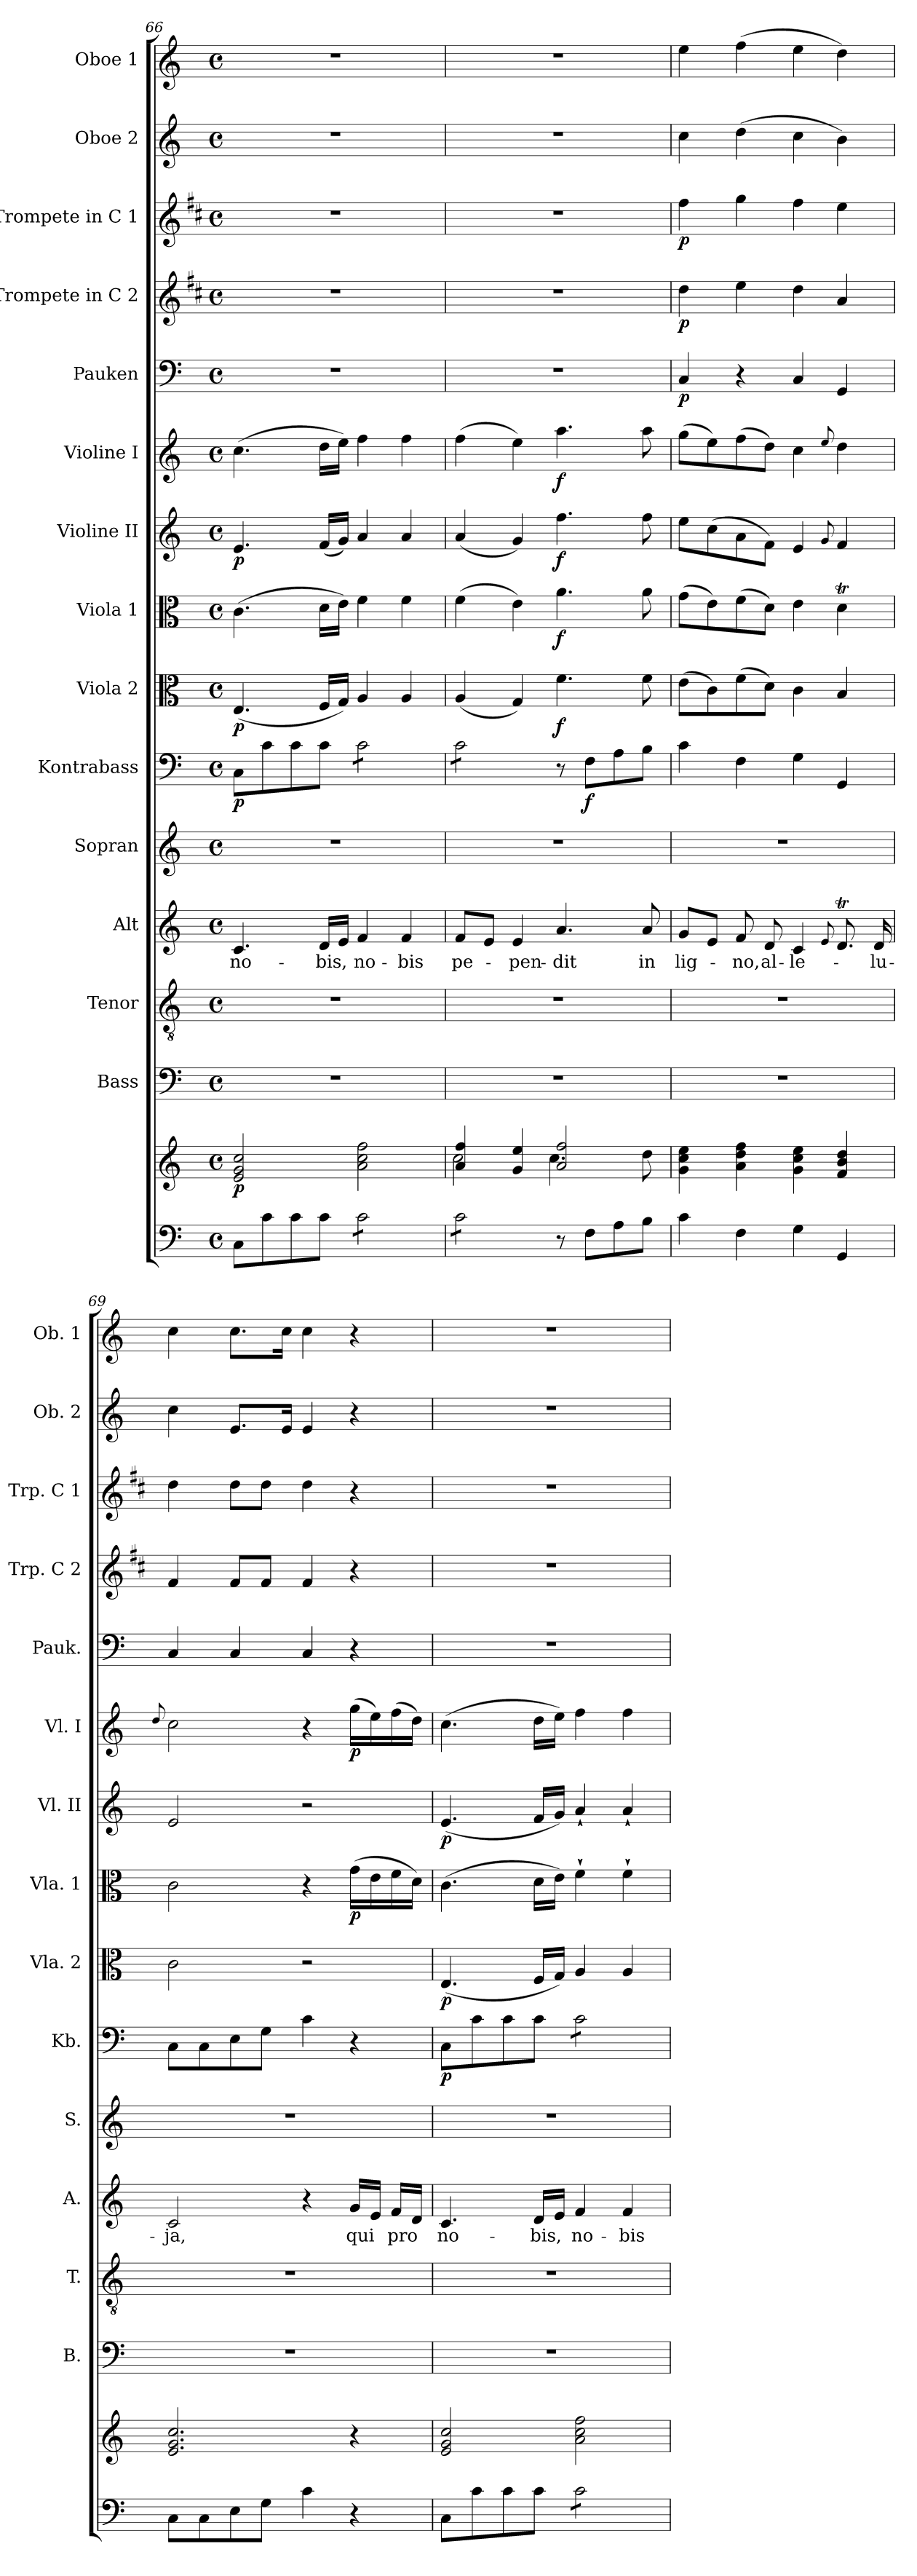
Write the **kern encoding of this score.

**kern	**kern	**dynam	**kern	**kern	**kern	**text	**kern	**kern	**dynam	**kern	**dynam	**kern	**dynam	**kern	**dynam	**kern	**dynam	**kern	**dynam	**kern	**dynam	**kern	**dynam	**kern	**kern
*part15	*part15	*part15	*part14	*part13	*part12	*part12	*part11	*part10	*part10	*part9	*part9	*part8	*part8	*part7	*part7	*part6	*part6	*part5	*part5	*part4	*part4	*part3	*part3	*part2	*part1
*staff16	*staff15	*staff15/16	*staff14	*staff13	*staff12	*staff12	*staff11	*staff10	*staff10	*staff9	*staff9	*staff8	*staff8	*staff7	*staff7	*staff6	*staff6	*staff5	*staff5	*staff4	*staff4	*staff3	*staff3	*staff2	*staff1
*	*	*	*I"Bass	*I"Tenor	*I"Alt	*	*I"Sopran	*I"Kontrabass	*	*I"Viola 2	*	*I"Viola 1	*	*I"Violine II	*	*I"Violine I	*	*I"Pauken	*	*I"Trompete in C 2	*	*I"Trompete in C 1	*	*I"Oboe 2	*I"Oboe 1
*	*	*	*I'B.	*I'T.	*I'A.	*	*I'S.	*I'Kb.	*	*I'Vla. 2	*	*I'Vla. 1	*	*I'Vl. II	*	*I'Vl. I	*	*I'Pauk.	*	*I'Trp. C 2	*	*I'Trp. C 1	*	*I'Ob. 2	*I'Ob. 1
*clefF4	*clefG2	*	*clefF4	*clefGv2	*clefG2	*	*clefG2	*clefF4	*	*clefC3	*	*clefC3	*	*clefG2	*	*clefG2	*	*clefF4	*	*clefG2	*	*clefG2	*	*clefG2	*clefG2
*	*	*	*	*	*	*	*	*ITrd7c12	*	*	*	*	*	*	*	*	*	*	*	*ITrd1c2	*	*ITrd1c2	*	*	*
*k[]	*k[]	*	*k[]	*k[]	*k[]	*	*k[]	*k[]	*	*k[]	*	*k[]	*	*k[]	*	*k[]	*	*k[]	*	*k[]	*	*k[]	*	*k[]	*k[]
*C:	*C:	*	*C:	*C:	*C:	*	*C:	*C:	*	*C:	*	*C:	*	*C:	*	*C:	*	*C:	*	*C:	*	*C:	*	*C:	*C:
*M4/4	*M4/4	*	*M4/4	*M4/4	*M4/4	*	*M4/4	*M4/4	*	*M4/4	*	*M4/4	*	*M4/4	*	*M4/4	*	*M4/4	*	*M4/4	*	*M4/4	*	*M4/4	*M4/4
*met(c)	*met(c)	*	*met(c)	*met(c)	*met(c)	*	*met(c)	*met(c)	*	*met(c)	*	*met(c)	*	*met(c)	*	*met(c)	*	*met(c)	*	*met(c)	*	*met(c)	*	*met(c)	*met(c)
=66	=66	=66	=66	=66	=66	=66	=66	=66	=66	=66	=66	=66	=66	=66	=66	=66	=66	=66	=66	=66	=66	=66	=66	=66	=66
!	!	!LO:DY:b	!	!	!	!LO:LY:b	!	!	!LO:DY:b	!	!LO:DY:b	!	!	!	!LO:DY:b	!	!	!	!	!	!	!	!	!	!
8C\L	2e/ 2g/ 2cc/	p	1r	1r	4.c/	no-	1r	8CC\L	p	(<4.E/	p	(>4.c\	.	4.e/	p	(>4.cc\	.	1r	.	1r	.	1r	.	1r	1r
8c\	.	.	.	.	.	.	.	8C\	.	.	.	.	.	.	.	.	.	.	.	.	.	.	.	.	.
8c\	.	.	.	.	.	.	.	8C\	.	.	.	.	.	.	.	.	.	.	.	.	.	.	.	.	.
!	!	!	!	!	!	!LO:LY:b	!	!	!	!	!	!	!	!	!	!	!	!	!	!	!	!	!	!	!
8c\J	.	.	.	.	16d/LL	-bis,	.	8C\J	.	16F/LL	.	16d\LL	.	(<16f/LL	.	16dd\LL	.	.	.	.	.	.	.	.	.
.	.	.	.	.	16e/JJ	.	.	.	.	16G/JJ)	.	16e\JJ)	.	16g/JJ)	.	16ee\JJ)	.	.	.	.	.	.	.	.	.
!	!	!	!	!	!	!LO:LY:b	!	!	!	!	!	!	!	!	!	!	!	!	!	!	!	!	!	!	!
*tremolo	*	*	*	*	*	*	*	*	*	*	*	*	*	*	*	*	*	*	*	*	*	*	*	*	*
*	*	*	*	*	*	*	*	*tremolo	*	*	*	*	*	*	*	*	*	*	*	*	*	*	*	*	*
8c\L	2a\ 2cc\ 2ff\	.	.	.	4f/	no-	.	8C\L	.	4A/	.	4f\	.	4a/	.	4ff\	.	.	.	.	.	.	.	.	.
8c\	.	.	.	.	.	.	.	8C\	.	.	.	.	.	.	.	.	.	.	.	.	.	.	.	.	.
!	!	!	!	!	!	!LO:LY:b	!	!	!	!	!	!	!	!	!	!	!	!	!	!	!	!	!	!	!
8c\	.	.	.	.	4f/	-bis	.	8C\	.	4A/	.	4f\	.	4a/	.	4ff\	.	.	.	.	.	.	.	.	.
8c\J	.	.	.	.	.	.	.	8C\J	.	.	.	.	.	.	.	.	.	.	.	.	.	.	.	.	.
=67	=67	=67	=67	=67	=67	=67	=67	=67	=67	=67	=67	=67	=67	=67	=67	=67	=67	=67	=67	=67	=67	=67	=67	=67	=67
*	*^	*	*	*	*	*	*	*	*	*	*	*	*	*	*	*	*	*	*	*	*	*	*	*	*
!	!	!	!	!	!	!	!LO:LY:b	!	!	!	!	!	!	!	!	!	!	!	!	!	!	!	!	!	!	!
8c\L	4a/ 4ff/	2cc\	.	1r	1r	8f/L	pe-	1r	8C\L	.	(<4A/	.	(>4f\	.	(<4a/	.	(>4ff\	.	1r	.	1r	.	1r	.	1r	1r
8c\	.	.	.	.	.	8e/J	.	.	8C\	.	.	.	.	.	.	.	.	.	.	.	.	.	.	.	.	.
!	!	!	!	!	!	!	!LO:LY:b	!	!	!	!	!	!	!	!	!	!	!	!	!	!	!	!	!	!	!
8c\	4g/ 4ee/	.	.	.	.	4e/	-pen-	.	8C\	.	4G/)	.	4e\)	.	4g/)	.	4ee\)	.	.	.	.	.	.	.	.	.
8c\J	.	.	.	.	.	.	.	.	8C\J	.	.	.	.	.	.	.	.	.	.	.	.	.	.	.	.	.
*	*	*	*	*	*	*	*	*	*Xtremolo	*	*	*	*	*	*	*	*	*	*	*	*	*	*	*	*	*
*Xtremolo	*	*	*	*	*	*	*	*	*	*	*	*	*	*	*	*	*	*	*	*	*	*	*	*	*	*
!	!	!	!	!	!	!	!LO:LY:b	!	!	!	!	!LO:DY:b	!	!LO:DY:b	!	!LO:DY:b	!	!LO:DY:b	!	!	!	!	!	!	!	!
8r	2a/ 2ff/	4.cc\	.	.	.	4.a/	-dit	.	8r	.	4.f\	f	4.a\	f	4.ff\	f	4.aa\	f	.	.	.	.	.	.	.	.
!	!	!	!	!	!	!	!	!	!	!LO:DY:b	!	!	!	!	!	!	!	!	!	!	!	!	!	!	!	!
8F\L	.	.	.	.	.	.	.	.	8FF\L	f	.	.	.	.	.	.	.	.	.	.	.	.	.	.	.	.
8A\	.	.	.	.	.	.	.	.	8AA\	.	.	.	.	.	.	.	.	.	.	.	.	.	.	.	.	.
!	!	!	!	!	!	!	!LO:LY:b	!	!	!	!	!	!	!	!	!	!	!	!	!	!	!	!	!	!	!
8B\J	.	8dd\	.	.	.	8a/	in	.	8BB\J	.	8f\	.	8a\	.	8ff\	.	8aa\	.	.	.	.	.	.	.	.	.
=68	=68	=68	=68	=68	=68	=68	=68	=68	=68	=68	=68	=68	=68	=68	=68	=68	=68	=68	=68	=68	=68	=68	=68	=68	=68	=68
!	!	!	!	!	!	!	!LO:LY:b	!	!	!	!	!	!	!	!	!	!	!	!	!LO:DY:b	!	!LO:DY:b	!	!LO:DY:b	!	!
*	*v	*v	*	*	*	*	*	*	*	*	*	*	*	*	*	*	*	*	*	*	*	*	*	*	*	*
4c\	4g\ 4cc\ 4ee\	.	1r	1r	8g/L	lig-	1r	4C\	.	(>8e\L	.	(>8g\L	.	8ee\L	.	(>8gg\L	.	4C/	p	4cc\	p	4ee\	p	4cc\	4ee\
.	.	.	.	.	8e/J	.	.	.	.	8c\)	.	8e\)	.	(>8cc\	.	8ee\)	.	.	.	.	.	.	.	.	.
!	!	!	!	!	!	!LO:LY:b	!	!	!	!	!	!	!	!	!	!	!	!	!	!	!	!	!	!	!
4F\	4a\ 4dd\ 4ff\	.	.	.	8f/	-no,	.	4FF\	.	(>8f\	.	(>8f\	.	8a\	.	(>8ff\	.	4r	.	4dd\	.	4ff\	.	(>4dd\	(>4ff\
!	!	!	!	!	!	!LO:LY:b	!	!	!	!	!	!	!	!	!	!	!	!	!	!	!	!	!	!	!
.	.	.	.	.	8d/	al-	.	.	.	8d\J)	.	8d\J)	.	8f\J)	.	8dd\J)	.	.	.	.	.	.	.	.	.
!	!	!	!	!	!	!LO:LY:b	!	!	!	!	!	!	!	!	!	!	!	!	!	!	!	!	!	!	!
4G\	4g\ 4cc\ 4ee\	.	.	.	4c/	-le-	.	4GG\	.	4c\	.	4e\	.	4e/	.	4cc\	.	4C/	.	4cc\	.	4ee\	.	4cc\	4ee\
.	.	.	.	.	8qqe/	.	.	.	.	.	.	.	.	8qqg/	.	8qqee/	.	.	.	.	.	.	.	.	.
4GG/	4f/ 4b/ 4dd/	.	.	.	8.dT/	.	.	4GGG/	.	4B/	.	4dT\	.	4f/	.	4dd\	.	4GG/	.	4g/	.	4dd\	.	4b\)	4dd\)
!	!	!	!	!	!	!LO:LY:b	!	!	!	!	!	!	!	!	!	!	!	!	!	!	!	!	!	!	!
.	.	.	.	.	16d/	-lu-	.	.	.	.	.	.	.	.	.	.	.	.	.	.	.	.	.	.	.
!!LO:PB:g=z
=69	=69	=69	=69	=69	=69	=69	=69	=69	=69	=69	=69	=69	=69	=69	=69	=69	=69	=69	=69	=69	=69	=69	=69	=69	=69
.	.	.	.	.	.	.	.	.	.	.	.	.	.	.	.	8qqdd/	.	.	.	.	.	.	.	.	.
!	!	!	!	!	!	!LO:LY:b	!	!	!	!	!	!	!	!	!	!	!	!	!	!	!	!	!	!	!
8C\L	2.e/ 2.g/ 2.cc/	.	1r	1r	2c/	-ja,	1r	8CC\L	.	2c\	.	2c\	.	2e/	.	2cc\	.	4C/	.	4e/	.	4cc\	.	4cc\	4cc\
8C\	.	.	.	.	.	.	.	8CC\	.	.	.	.	.	.	.	.	.	.	.	.	.	.	.	.	.
8E\	.	.	.	.	.	.	.	8EE\	.	.	.	.	.	.	.	.	.	4C/	.	8e/L	.	8cc\L	.	8.e/L	8.cc\L
8G\J	.	.	.	.	.	.	.	8GG\J	.	.	.	.	.	.	.	.	.	.	.	8e/J	.	8cc\J	.	.	.
.	.	.	.	.	.	.	.	.	.	.	.	.	.	.	.	.	.	.	.	.	.	.	.	16e/Jk	16cc\Jk
4c\	.	.	.	.	4r	.	.	4C\	.	2r	.	4r	.	2r	.	4r	.	4C/	.	4e/	.	4cc\	.	4e/	4cc\
!	!	!	!	!	!	!LO:LY:b	!	!	!	!	!	!	!LO:DY:b	!	!	!	!LO:DY:b	!	!	!	!	!	!	!	!
4r	4r	.	.	.	16g/LL	qui	.	4r	.	.	.	(>16g\LL	p	.	.	(>16gg\LL	p	4r	.	4r	.	4r	.	4r	4r
.	.	.	.	.	16e/JJ	.	.	.	.	.	.	16e\	.	.	.	16ee\)	.	.	.	.	.	.	.	.	.
!	!	!	!	!	!	!LO:LY:b	!	!	!	!	!	!	!	!	!	!	!	!	!	!	!	!	!	!	!
.	.	.	.	.	16f/LL	pro	.	.	.	.	.	16f\	.	.	.	(>16ff\	.	.	.	.	.	.	.	.	.
.	.	.	.	.	16d/JJ	.	.	.	.	.	.	16d\JJ)	.	.	.	16dd\JJ)	.	.	.	.	.	.	.	.	.
=70	=70	=70	=70	=70	=70	=70	=70	=70	=70	=70	=70	=70	=70	=70	=70	=70	=70	=70	=70	=70	=70	=70	=70	=70	=70
!	!	!	!	!	!	!LO:LY:b	!	!	!LO:DY:b	!	!LO:DY:b	!	!	!	!LO:DY:b	!	!	!	!	!	!	!	!	!	!
8C\L	2e/ 2g/ 2cc/	.	1r	1r	4.c/	no-	1r	8CC\L	p	(<4.E/	p	(>4.c\	.	(<4.e/	p	(>4.cc\	.	1r	.	1r	.	1r	.	1r	1r
8c\	.	.	.	.	.	.	.	8C\	.	.	.	.	.	.	.	.	.	.	.	.	.	.	.	.	.
8c\	.	.	.	.	.	.	.	8C\	.	.	.	.	.	.	.	.	.	.	.	.	.	.	.	.	.
!	!	!	!	!	!	!LO:LY:b	!	!	!	!	!	!	!	!	!	!	!	!	!	!	!	!	!	!	!
8c\J	.	.	.	.	16d/LL	-bis,	.	8C\J	.	16F/LL	.	16d\LL	.	16f/LL	.	16dd\LL	.	.	.	.	.	.	.	.	.
.	.	.	.	.	16e/JJ	.	.	.	.	16G/JJ)	.	16e\JJ)	.	16g/JJ)	.	16ee\JJ)	.	.	.	.	.	.	.	.	.
!	!	!	!	!	!	!LO:LY:b	!	!	!	!	!	!	!	!	!	!	!	!	!	!	!	!	!	!	!
*tremolo	*	*	*	*	*	*	*	*	*	*	*	*	*	*	*	*	*	*	*	*	*	*	*	*	*
*	*	*	*	*	*	*	*	*tremolo	*	*	*	*	*	*	*	*	*	*	*	*	*	*	*	*	*
8c\L	2a\ 2cc\ 2ff\	.	.	.	4f/	no-	.	8C\L	.	4A/	.	4f`>\	.	4a`</	.	4ff\	.	.	.	.	.	.	.	.	.
8c\	.	.	.	.	.	.	.	8C\	.	.	.	.	.	.	.	.	.	.	.	.	.	.	.	.	.
!	!	!	!	!	!	!LO:LY:b	!	!	!	!	!	!	!	!	!	!	!	!	!	!	!	!	!	!	!
8c\	.	.	.	.	4f/	-bis	.	8C\	.	4A/	.	4f`>\	.	4a`</	.	4ff\	.	.	.	.	.	.	.	.	.
8c\J	.	.	.	.	.	.	.	8C\J	.	.	.	.	.	.	.	.	.	.	.	.	.	.	.	.	.
*	*	*	*	*	*	*	*	*Xtremolo	*	*	*	*	*	*	*	*	*	*	*	*	*	*	*	*	*
*Xtremolo	*	*	*	*	*	*	*	*	*	*	*	*	*	*	*	*	*	*	*	*	*	*	*	*	*
=	=	=	=	=	=	=	=	=	=	=	=	=	=	=	=	=	=	=	=	=	=	=	=	=	=
*-	*-	*-	*-	*-	*-	*-	*-	*-	*-	*-	*-	*-	*-	*-	*-	*-	*-	*-	*-	*-	*-	*-	*-	*-	*-
